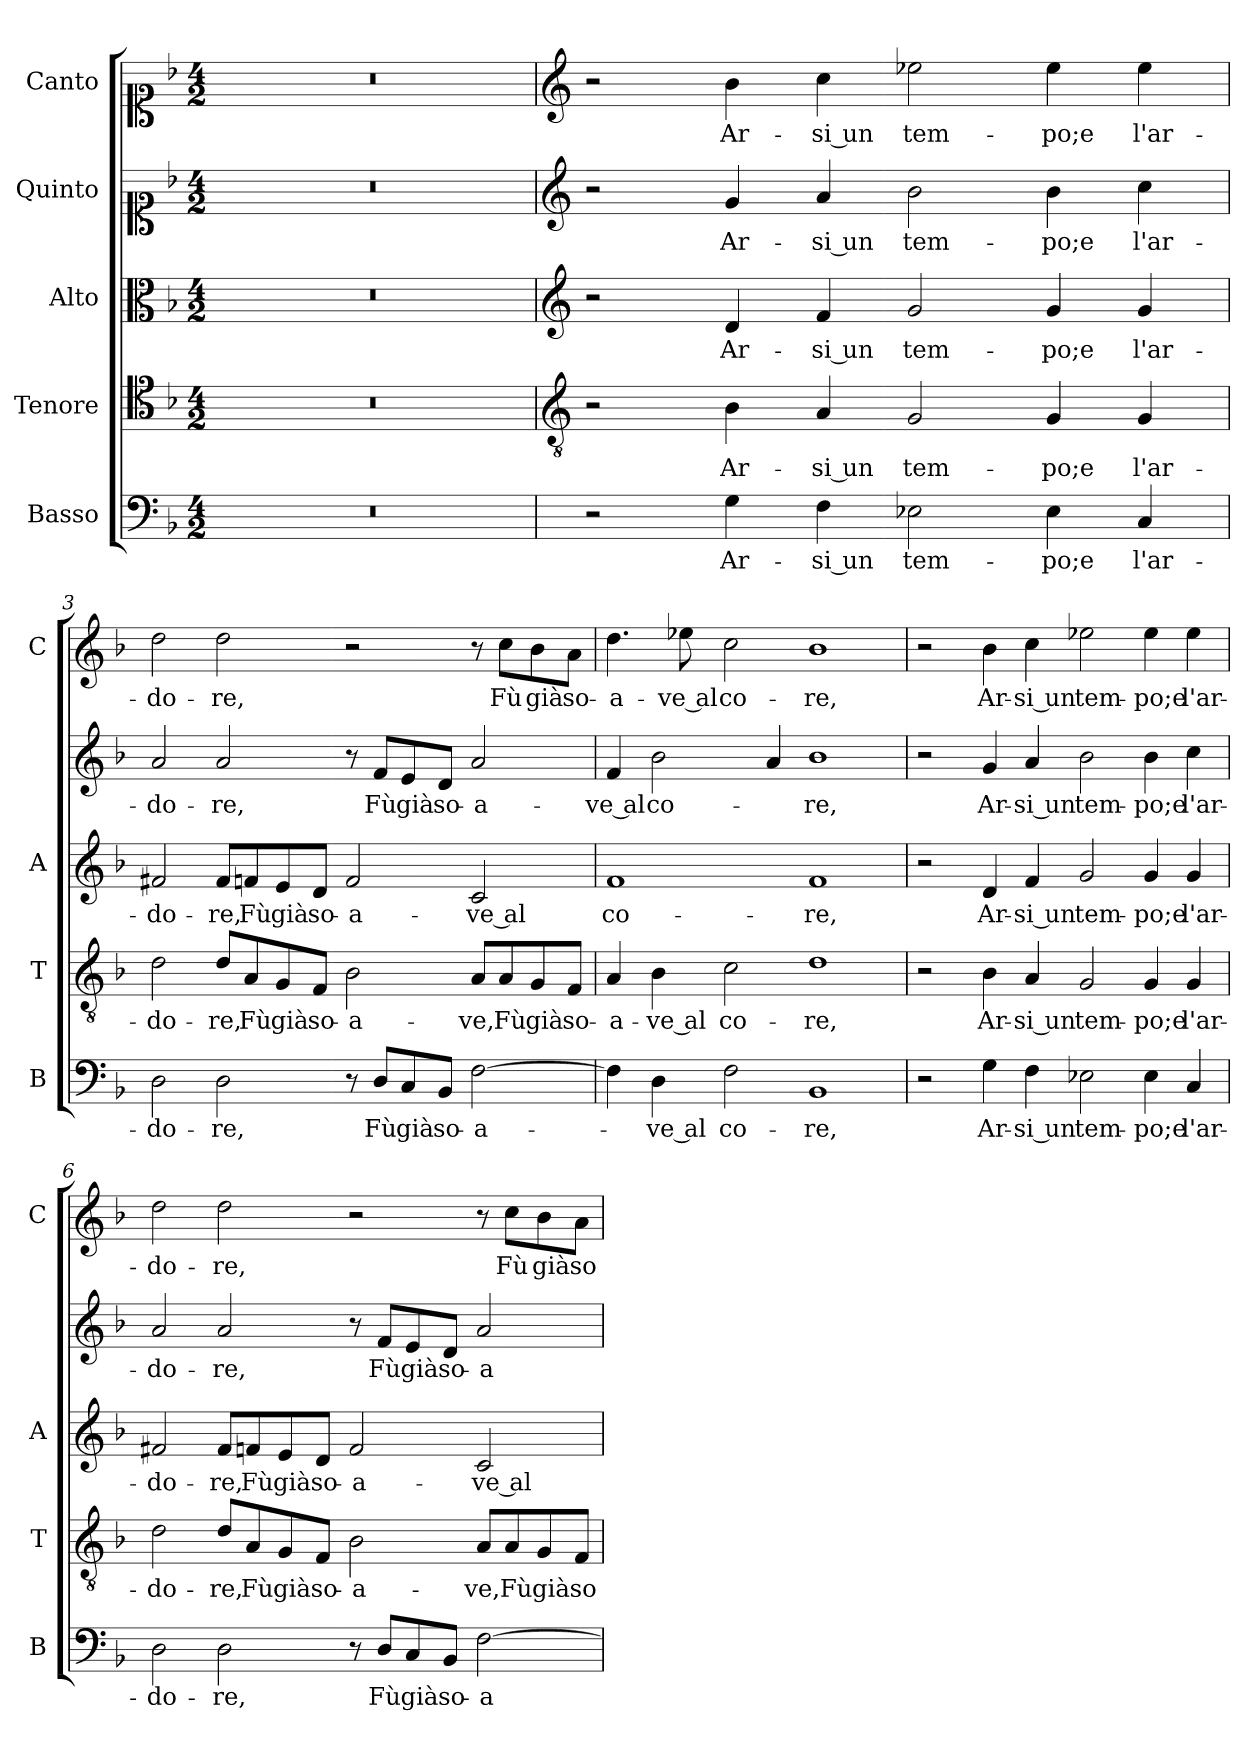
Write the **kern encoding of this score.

**kern	**text	**kern	**text	**kern	**text	**kern	**text	**kern	**text
*part5	*part5	*part4	*part4	*part3	*part3	*part2	*part2	*part1	*part1
*staff5	*staff5	*staff4	*staff4	*staff3	*staff3	*staff2	*staff2	*staff1	*staff1
*I"Basso	*	*I"Tenore	*	*I"Alto	*	*I"Quinto	*	*I"Canto	*
*I'B	*	*I'T	*	*I'A	*	*	*	*I'C	*
*clefF4	*	*clefC4	*	*clefC3	*	*clefC1	*	*clefC1	*
*k[b-]	*	*k[b-]	*	*k[b-]	*	*k[b-]	*	*k[b-]	*
*F:	*	*F:	*	*F:	*	*F:	*	*F:	*
*M4/2	*	*M4/2	*	*M4/2	*	*M4/2	*	*M4/2	*
=1	=1	=1	=1	=1	=1	=1	=1	=1	=1
0r	.	0r	.	0r	.	0r	.	0r	.
=2	=2	=2	=2	=2	=2	=2	=2	=2	=2
*	*	*clefGv2	*	*clefG2	*	*clefG2	*	*clefG2	*
2r	.	2r	.	2r	.	2r	.	2r	.
!	!LO:LY:b	!	!LO:LY:b	!	!LO:LY:b	!	!LO:LY:b	!	!LO:LY:b
4G\	Ar-	4B-\	Ar-	4d/	Ar-	4g/	Ar-	4b-\	Ar-
!	!LO:LY:b	!	!LO:LY:b	!	!LO:LY:b	!	!LO:LY:b	!	!LO:LY:b
4F\	-si un	4A/	-si un	4f/	-si un	4a/	-si un	4cc\	-si un
!	!LO:LY:b	!	!LO:LY:b	!	!LO:LY:b	!	!LO:LY:b	!	!LO:LY:b
2E-X\	tem-	2G/	tem-	2g/	tem-	2b-\	tem-	2ee-X\	tem-
!	!LO:LY:b	!	!LO:LY:b	!	!LO:LY:b	!	!LO:LY:b	!	!LO:LY:b
4E-\	-po;e	4G/	-po;e	4g/	-po;e	4b-\	-po;e	4ee-\	-po;e
!	!LO:LY:b	!	!LO:LY:b	!	!LO:LY:b	!	!LO:LY:b	!	!LO:LY:b
4C/	l'ar-	4G/	l'ar-	4g/	l'ar-	4cc\	l'ar-	4ee-\	l'ar-
=3	=3	=3	=3	=3	=3	=3	=3	=3	=3
!	!LO:LY:b	!	!LO:LY:b	!	!LO:LY:b	!	!LO:LY:b	!	!LO:LY:b
2D\	-do-	2d\	-do-	2f#X/	-do-	2a/	-do-	2dd\	-do-
!	!LO:LY:b	!	!LO:LY:b	!	!LO:LY:b	!	!LO:LY:b	!	!LO:LY:b
2D\	-re,	8d/L	-re,	8f#/L	-re,	2a/	-re,	2dd\	-re,
!	!	!	!LO:LY:b	!	!LO:LY:b	!	!	!	!
.	.	8A/	Fù	8fn/	Fù	.	.	.	.
!	!	!	!LO:LY:b	!	!LO:LY:b	!	!	!	!
.	.	8G/	già	8e/	già	.	.	.	.
!	!	!	!LO:LY:b	!	!LO:LY:b	!	!	!	!
.	.	8F/J	so-	8d/J	so-	.	.	.	.
!	!	!	!LO:LY:b	!	!LO:LY:b	!	!	!	!
8r	.	2B-\	-a-	2f/	-a-	8r	.	2r	.
!	!LO:LY:b	!	!	!	!	!	!LO:LY:b	!	!
8D/L	Fù	.	.	.	.	8f/L	Fù	.	.
!	!LO:LY:b	!	!	!	!	!	!LO:LY:b	!	!
8C/	già	.	.	.	.	8e/	già	.	.
!	!LO:LY:b	!	!	!	!	!	!LO:LY:b	!	!
8BB-/J	so-	.	.	.	.	8d/J	so-	.	.
!	!LO:LY:b	!	!LO:LY:b	!	!LO:LY:b	!	!LO:LY:b	!	!
[2F\	-a-	8A/L	-ve,	2c/	-ve al	2a/	-a-	8r	.
!	!	!	!LO:LY:b	!	!	!	!	!	!LO:LY:b
.	.	8A/	Fù	.	.	.	.	8cc\L	Fù
!	!	!	!LO:LY:b	!	!	!	!	!	!LO:LY:b
.	.	8G/	già	.	.	.	.	8b-\	già
!	!	!	!LO:LY:b	!	!	!	!	!	!LO:LY:b
.	.	8F/J	so-	.	.	.	.	8a\J	so-
=4	=4	=4	=4	=4	=4	=4	=4	=4	=4
!	!	!	!LO:LY:b	!	!LO:LY:b	!	!LO:LY:b	!	!LO:LY:b
4F\]	.	4A/	-a-	1f	co-	4f/	-ve al	4.dd\	-a-
!	!LO:LY:b	!	!LO:LY:b	!	!	!	!LO:LY:b	!	!
4D\	-ve al	4B-\	-ve al	.	.	2b-\	co-	.	.
!	!	!	!	!	!	!	!	!	!LO:LY:b
.	.	.	.	.	.	.	.	8ee-X\	-ve al
!	!LO:LY:b	!	!LO:LY:b	!	!	!	!	!	!LO:LY:b
2F\	co-	2c\	co-	.	.	.	.	2cc\	co-
.	.	.	.	.	.	4a/	.	.	.
!	!LO:LY:b	!	!LO:LY:b	!	!LO:LY:b	!	!LO:LY:b	!	!LO:LY:b
1BB-	-re,	1d	-re,	1f	-re,	1b-	-re,	1b-	-re,
!!LO:LB:g=z
=5	=5	=5	=5	=5	=5	=5	=5	=5	=5
2r	.	2r	.	2r	.	2r	.	2r	.
!	!LO:LY:b	!	!LO:LY:b	!	!LO:LY:b	!	!LO:LY:b	!	!LO:LY:b
4G\	Ar-	4B-\	Ar-	4d/	Ar-	4g/	Ar-	4b-\	Ar-
!	!LO:LY:b	!	!LO:LY:b	!	!LO:LY:b	!	!LO:LY:b	!	!LO:LY:b
4F\	-si un	4A/	-si un	4f/	-si un	4a/	-si un	4cc\	-si un
!	!LO:LY:b	!	!LO:LY:b	!	!LO:LY:b	!	!LO:LY:b	!	!LO:LY:b
2E-X\	tem-	2G/	tem-	2g/	tem-	2b-\	tem-	2ee-X\	tem-
!	!LO:LY:b	!	!LO:LY:b	!	!LO:LY:b	!	!LO:LY:b	!	!LO:LY:b
4E-\	-po;e	4G/	-po;e	4g/	-po;e	4b-\	-po;e	4ee-\	-po;e
!	!LO:LY:b	!	!LO:LY:b	!	!LO:LY:b	!	!LO:LY:b	!	!LO:LY:b
4C/	l'ar-	4G/	l'ar-	4g/	l'ar-	4cc\	l'ar-	4ee-\	l'ar-
=6	=6	=6	=6	=6	=6	=6	=6	=6	=6
!	!LO:LY:b	!	!LO:LY:b	!	!LO:LY:b	!	!LO:LY:b	!	!LO:LY:b
2D\	-do-	2d\	-do-	2f#X/	-do-	2a/	-do-	2dd\	-do-
!	!LO:LY:b	!	!LO:LY:b	!	!LO:LY:b	!	!LO:LY:b	!	!LO:LY:b
2D\	-re,	8d/L	-re,	8f#/L	-re,	2a/	-re,	2dd\	-re,
!	!	!	!LO:LY:b	!	!LO:LY:b	!	!	!	!
.	.	8A/	Fù	8fn/	Fù	.	.	.	.
!	!	!	!LO:LY:b	!	!LO:LY:b	!	!	!	!
.	.	8G/	già	8e/	già	.	.	.	.
!	!	!	!LO:LY:b	!	!LO:LY:b	!	!	!	!
.	.	8F/J	so-	8d/J	so-	.	.	.	.
!	!	!	!LO:LY:b	!	!LO:LY:b	!	!	!	!
8r	.	2B-\	-a-	2f/	-a-	8r	.	2r	.
!	!LO:LY:b	!	!	!	!	!	!LO:LY:b	!	!
8D/L	Fù	.	.	.	.	8f/L	Fù	.	.
!	!LO:LY:b	!	!	!	!	!	!LO:LY:b	!	!
8C/	già	.	.	.	.	8e/	già	.	.
!	!LO:LY:b	!	!	!	!	!	!LO:LY:b	!	!
8BB-/J	so-	.	.	.	.	8d/J	so-	.	.
!	!LO:LY:b	!	!LO:LY:b	!	!LO:LY:b	!	!LO:LY:b	!	!
[2F\	-a-	8A/L	-ve,	2c/	-ve al	2a/	-a-	8r	.
!	!	!	!LO:LY:b	!	!	!	!	!	!LO:LY:b
.	.	8A/	Fù	.	.	.	.	8cc\L	Fù
!	!	!	!LO:LY:b	!	!	!	!	!	!LO:LY:b
.	.	8G/	già	.	.	.	.	8b-\	già
!	!	!	!LO:LY:b	!	!	!	!	!	!LO:LY:b
.	.	8F/J	so-	.	.	.	.	8a\J	so-
=	=	=	=	=	=	=	=	=	=
*-	*-	*-	*-	*-	*-	*-	*-	*-	*-
